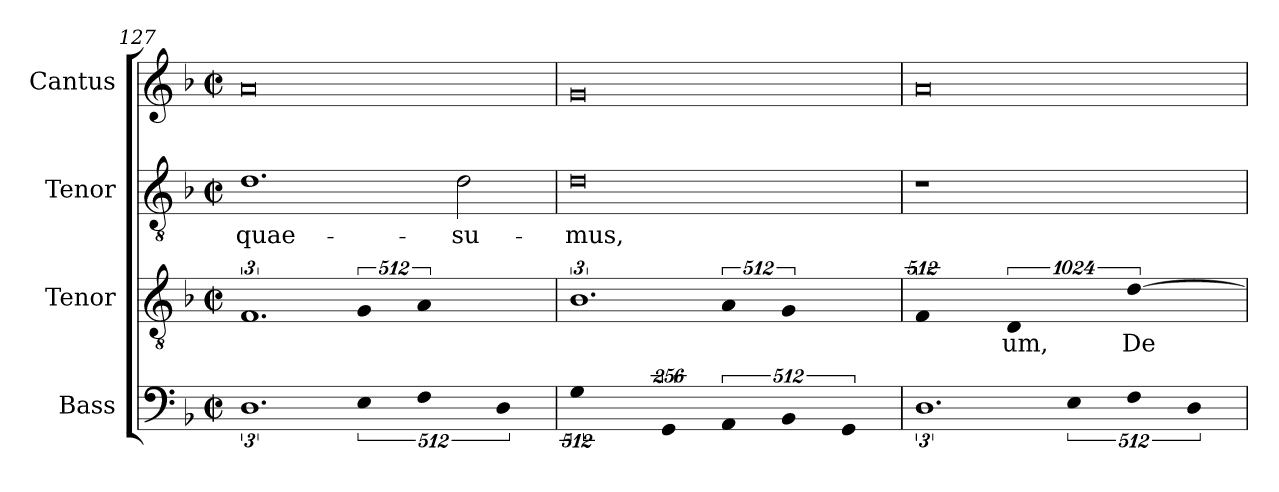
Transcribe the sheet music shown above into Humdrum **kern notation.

**kern	**kern	**text	**kern	**text	**kern
*part4	*part3	*part3	*part2	*part2	*part1
*staff4	*staff3	*staff3	*staff2	*staff2	*staff1
*I"Bass	*I"Tenor	*	*I"Tenor	*	*I"Cantus
*	*I'Tenor	*	*	*	*
*clefF4	*clefGv2	*	*clefGv2	*	*clefG2
*	*ITrd7c12	*	*ITrd7c12	*	*
*k[b-]	*k[b-]	*	*k[b-]	*	*k[b-]
*F:	*F:	*	*F:	*	*F:
*M2/2	*M2/2	*	*M2/2	*	*M2/2
*met(c|)	*met(c|)	*	*met(c|)	*	*met(c|)
=127	=127	=127	=127	=127	=127
!	!	!	!	!LO:LY:b:color=#000000	!
3%2.Di	3%2.FFi	.	1.Di	quae-	0ai
!LO:N:vis=2	!LO:N:vis=2	!	!	!	!
1024%341Ei\	1024%341GGi/	.	.	.	.
!LO:N:vis=2	!LO:N:vis=1	!	!	!	!
1024%341Fi\	1024%683AAi	.	.	.	.
!	!	!	!	!LO:LY:b:color=#000000	!
.	.	.	2Di\	-su-	.
!LO:N:vis=2	!	!	!	!	!
512%171Di\	.	.	.	.	.
=128	=128	=128	=128	=128	=128
!LO:N:vis=1	!	!	!	!	!
!	!	!	!	!LO:LY:b:color=#000000	!
512%341Gi	3%2.BB-i	.	0Di	-mus,	0gi
!LO:N:vis=2	!	!	!	!	!
512%171GGi/	.	.	.	.	.
!LO:N:vis=2	!LO:N:vis=2	!	!	!	!
1024%341AAi/	1024%341AAi/	.	.	.	.
!LO:N:vis=2	!LO:N:vis=1	!	!	!	!
1024%341BB-i/	1024%683GGi	.	.	.	.
!LO:N:vis=2	!	!	!	!	!
512%171GGi/	.	.	.	.	.
=129	=129	=129	=129	=129	=129
!	!LO:N:vis=1	!	!LO:N:vis=1	!	!
3%2.Di	512%341FFi	.	1r	.	0ai
!	!LO:N:vis=1	!	!	!	!
!	!	!LO:LY:b:color=#000000	!	!	!
.	1024%683DDi	-um,	.	.	.
!LO:N:vis=2	!	!	!	!	!
1024%341Ei\	.	.	1ryy	.	.
!LO:N:vis=2	!LO:N:vis=1	!	!	!	!
!	!	!LO:LY:b:color=#000000	!	!	!
1024%341Fi\	[>1024%683Di	De-	.	.	.
!LO:N:vis=2	!	!	!	!	!
512%171Di\	.	.	.	.	.
=	=	=	=	=	=
*-	*-	*-	*-	*-	*-
